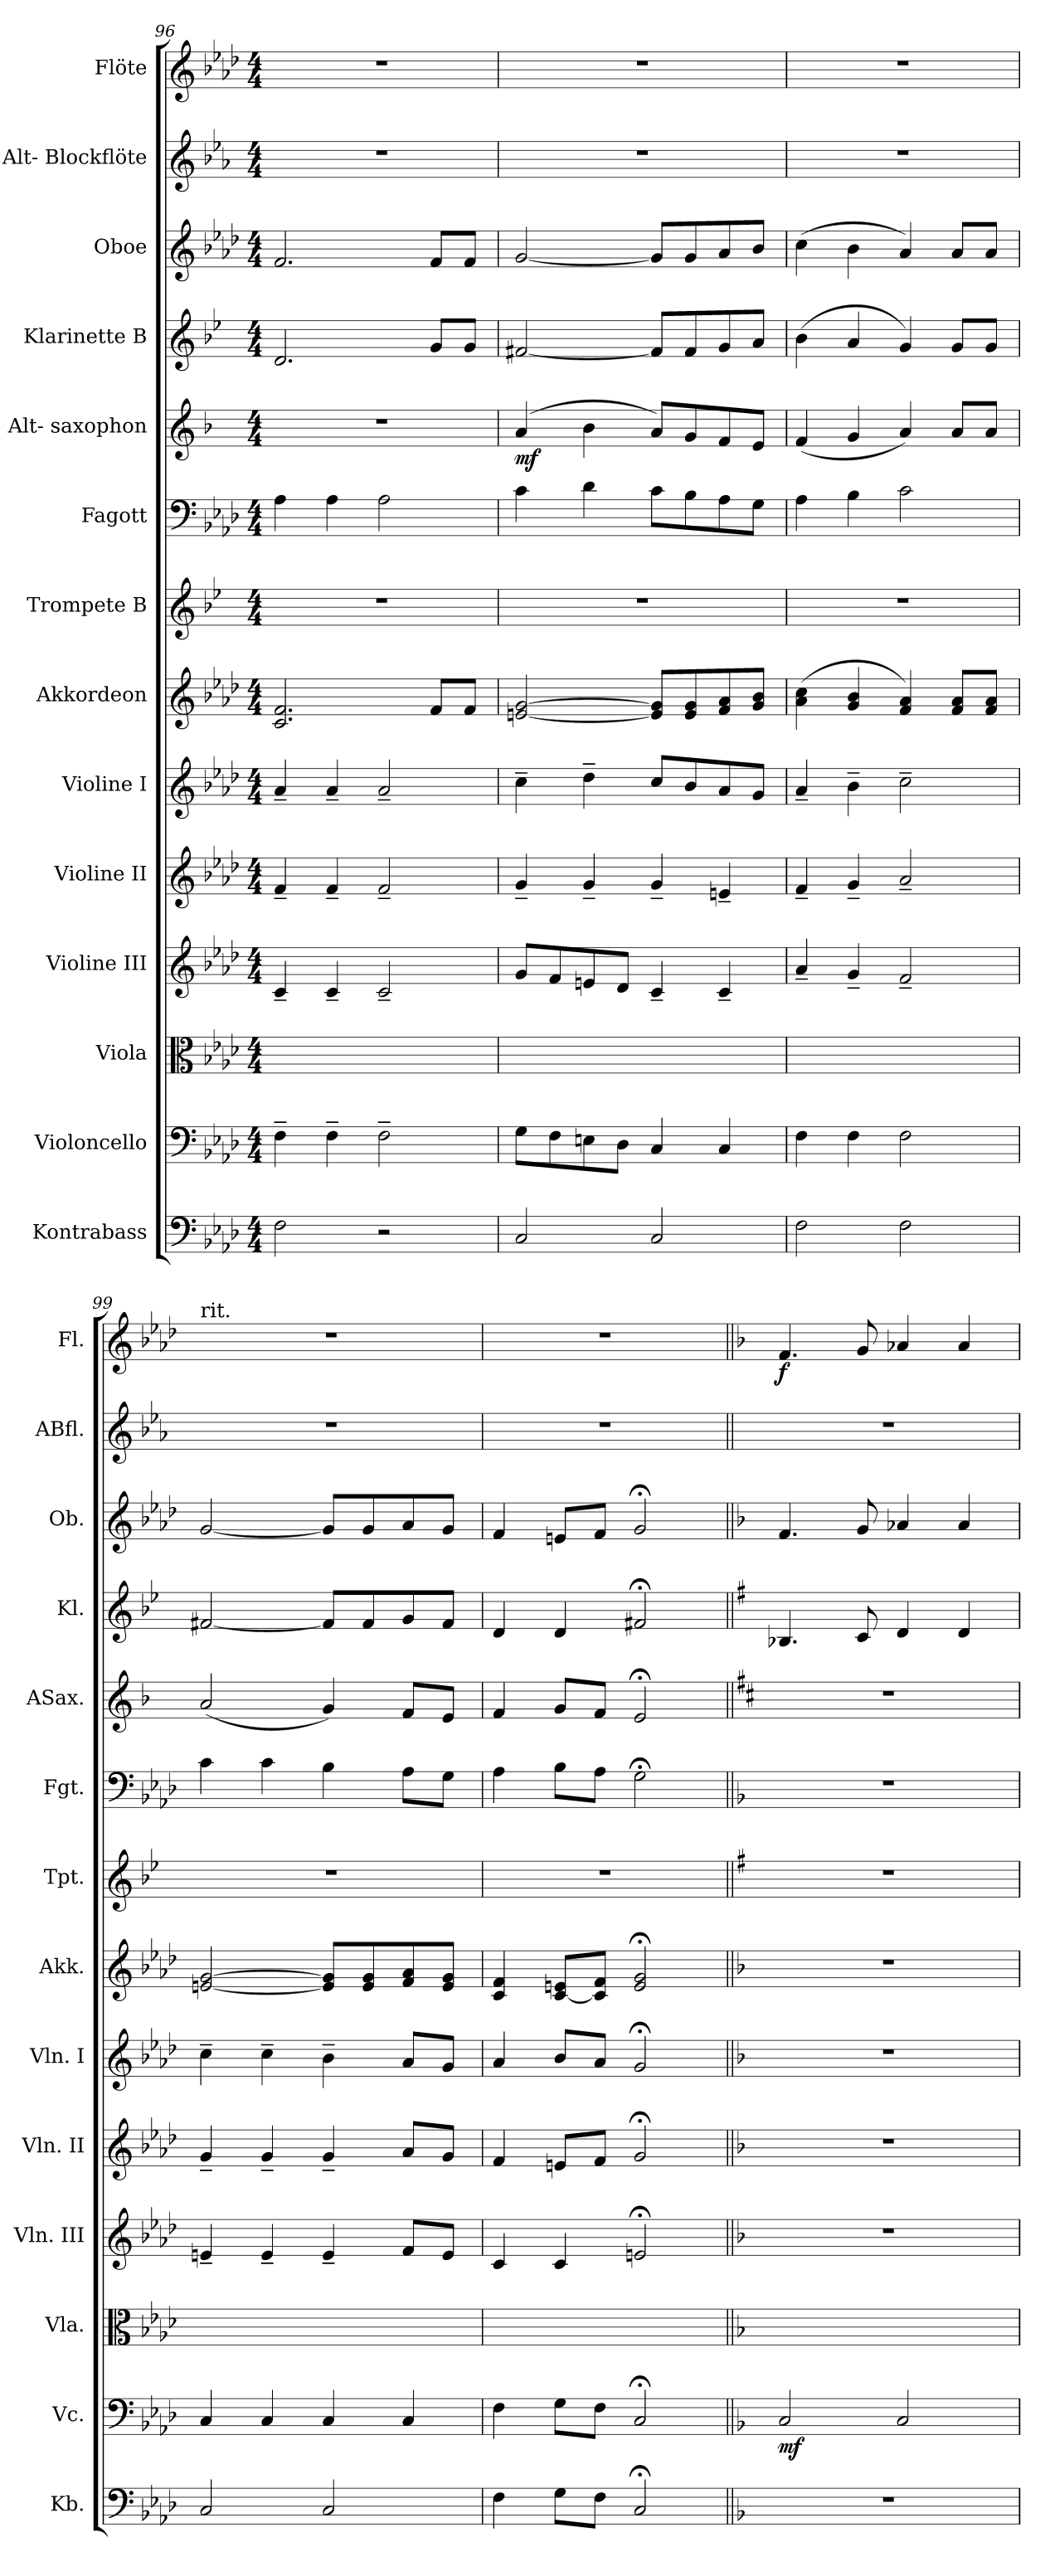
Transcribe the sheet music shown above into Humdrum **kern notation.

**kern	**kern	**dynam	**kern	**kern	**kern	**kern	**kern	**kern	**kern	**kern	**dynam	**kern	**kern	**kern	**kern	**dynam
*part14	*part13	*part13	*part12	*part11	*part10	*part9	*part8	*part7	*part6	*part5	*part5	*part4	*part3	*part2	*part1	*part1
*staff14	*staff13	*staff13	*staff12	*staff11	*staff10	*staff9	*staff8	*staff7	*staff6	*staff5	*staff5	*staff4	*staff3	*staff2	*staff1	*staff1
*I"Kontrabass	*I"Violoncello	*	*I"Viola	*I"Violine III	*I"Violine II	*I"Violine I	*I"Akkordeon	*I"Trompete B	*I"Fagott	*I"Alt- saxophon	*	*I"Klarinette B	*I"Oboe	*I"Alt- Blockflöte	*I"Flöte	*
*I'Kb.	*I'Vc.	*	*I'Vla.	*I'Vln. III	*I'Vln. II	*I'Vln. I	*I'Akk.	*I'Tpt.	*I'Fgt.	*I'ASax.	*	*I'Kl.	*I'Ob.	*I'ABfl.	*I'Fl.	*
*clefF4	*clefF4	*	*clefC3	*clefG2	*clefG2	*clefG2	*clefG2	*clefG2	*clefF4	*clefG2	*	*clefG2	*clefG2	*clefG2	*clefG2	*
*ITrd7c12	*	*	*	*	*	*	*	*ITrd1c2	*	*ITrd5c9	*	*ITrd1c2	*	*ITrd-3c-5	*	*
*k[b-e-a-d-]	*k[b-e-a-d-]	*	*k[b-e-a-d-]	*k[b-e-a-d-]	*k[b-e-a-d-]	*k[b-e-a-d-]	*k[b-e-a-d-]	*k[b-e-a-d-]	*k[b-e-a-d-]	*k[b-e-a-d-]	*	*k[b-e-a-d-]	*k[b-e-a-d-]	*k[b-e-a-d-]	*k[b-e-a-d-]	*
*f:	*f:	*	*f:	*f:	*f:	*f:	*f:	*f:	*f:	*f:	*	*f:	*f:	*f:	*f:	*
*M4/4	*M4/4	*	*M4/4	*M4/4	*M4/4	*M4/4	*M4/4	*M4/4	*M4/4	*M4/4	*	*M4/4	*M4/4	*M4/4	*M4/4	*
=96	=96	=96	=96	=96	=96	=96	=96	=96	=96	=96	=96	=96	=96	=96	=96	=96
2FFi\	4F~i\	.	4c~i\yy	4c~i/	4f~i/	4a-~i/	2.ci/ 2.fi	1r	4A-i\	1r	.	2.ci/	2.fi/	1r	1r	.
.	4F~i\	.	4c~i\yy	4c~i/	4f~i/	4a-~i/	.	.	4A-i\	.	.	.	.	.	.	.
2r	2F~i\	.	2c~i\yy	2c~i/	2f~i/	2a-~i/	.	.	2A-i\	.	.	.	.	.	.	.
.	.	.	.	.	.	.	8fi/L	.	.	.	.	8fi/L	8fi/L	.	.	.
.	.	.	.	.	.	.	8fi/J	.	.	.	.	8fi/J	8fi/J	.	.	.
=97	=97	=97	=97	=97	=97	=97	=97	=97	=97	=97	=97	=97	=97	=97	=97	=97
2CCi/	8Gi\L	.	8gi\Lyy	8gi/L	4g~i/	4cc~i\	[<2eni/ [>2gi	1r	4ci\	(4ci/	mf	[<2eni/	[<2gi/	1r	1r	.
.	8Fi\	.	8fi\yy	8fi/	.	.	.	.	.	.	.	.	.	.	.	.
.	8Eni\	.	8eni\yy	8eni/	4g~i/	4dd-~i\	.	.	4d-i\	4d-i\	.	.	.	.	.	.
.	8D-i\J	.	8d-i\Jyy	8d-i/J	.	.	.	.	.	.	.	.	.	.	.	.
2CCi/	4Ci/	.	4c~i\yy	4c~i/	4g~i/	8cci/L	8ei/] 8gi]L	.	8ci\L	8ci/L)	.	8ei/L]	8gi/L]	.	.	.
.	.	.	.	.	.	8b-i/	8ei/ 8gi	.	8B-i\	8B-i/	.	8ei/	8gi/	.	.	.
.	4Ci/	.	4c~i\yy	4c~i/	4en~i/	8a-i/	8fi/ 8a-i	.	8A-i\	8A-i/	.	8fi/	8a-i/	.	.	.
.	.	.	.	.	.	8gi/J	8gi/ 8b-iJ	.	8Gi\J	8Gi/J	.	8gi/J	8b-i/J	.	.	.
=98	=98	=98	=98	=98	=98	=98	=98	=98	=98	=98	=98	=98	=98	=98	=98	=98
2FFi\	4Fi\	.	4a-~i\yy	4a-~i/	4f~i/	4a-~i/	(4a-i\ 4cci	1r	4A-i\	(4A-i/	.	(4a-i\	(4cci\	1r	1r	.
.	4Fi\	.	4g~i\yy	4g~i/	4g~i/	4b-~i\	4gi/ 4b-i	.	4B-i\	4B-i/	.	4gi/	4b-i\	.	.	.
2FFi\	2Fi\	.	2f~i\yy	2f~i/	2a-~i/	2cc~i\	4fi/ 4a-i)	.	2ci\	4ci/)	.	4fi/)	4a-i/)	.	.	.
.	.	.	.	.	.	.	8fi/ 8a-iL	.	.	8ci/L	.	8fi/L	8a-i/L	.	.	.
.	.	.	.	.	.	.	8fi/ 8a-iJ	.	.	8ci/J	.	8fi/J	8a-i/J	.	.	.
=99	=99	=99	=99	=99	=99	=99	=99	=99	=99	=99	=99	=99	=99	=99	=99	=99
!	!	!	!	!	!	!	!	!	!	!	!	!	!	!	!LO:TX:t=rit.	!
2CCi/	4Ci/	.	4en~i\yy	4en~i/	4g~i/	4cc~i\	[<2eni/ [>2gi	1r	4ci\	(2ci/	.	[<2eni/	[<2gi/	1r	1r	.
.	4Ci/	.	4e~i\yy	4e~i/	4g~i/	4cc~i\	.	.	4ci\	.	.	.	.	.	.	.
2CCi/	4Ci/	.	4e~i\yy	4e~i/	4g~i/	4b-~i\	8ei/] 8gi]L	.	4B-i\	4B-i/)	.	8ei/L]	8gi/L]	.	.	.
.	.	.	.	.	.	.	8ei/ 8gi	.	.	.	.	8ei/	8gi/	.	.	.
.	4Ci/	.	8fi\Lyy	8fi/L	8a-i/L	8a-i/L	8fi/ 8a-i	.	8A-i\L	8A-i/L	.	8fi/	8a-i/	.	.	.
.	.	.	8ei\Jyy	8ei/J	8gi/J	8gi/J	8ei/ 8giJ	.	8Gi\J	8Gi/J	.	8ei/J	8gi/J	.	.	.
!!LO:PB:g=z
=100	=100	=100	=100	=100	=100	=100	=100	=100	=100	=100	=100	=100	=100	=100	=100	=100
4FFi\	4Fi\	.	4ci\yy	4ci/	4fi/	4a-i/	4ci/ 4fi	1r	4A-i\	4A-i/	.	4ci/	4fi/	1r	1r	.
8GGi\L	8Gi\L	.	4ci\yy	4ci/	8eni/L	8b-i/L	[<8ci/ 8eniL	.	8B-i\L	8B-i/L	.	4ci/	8eni/L	.	.	.
8FFi\J	8Fi\J	.	.	.	8fi/J	8a-i/J	8ci/] 8fiJ	.	8A-i\J	8A-i/J	.	.	8fi/J	.	.	.
2CC;i/	2C;i/	.	2en;i\yy	2en;i/	2g;i/	2g;i/	2ei/; 2gi;	.	2G;i\	2G;i/	.	2en;i/	2g;i/	.	.	.
=101||	=101||	=101||	=101||	=101||	=101||	=101||	=101||	=101||	=101||	=101||	=101||	=101||	=101||	=101||	=101||	=101||
*k[b-]	*k[b-]	*	*k[b-]	*k[b-]	*k[b-]	*k[b-]	*k[b-]	*k[b-]	*k[b-]	*k[b-]	*	*k[b-]	*k[b-]	*k[b-]	*k[b-]	*
*F:	*F:	*	*F:	*F:	*F:	*F:	*F:	*F:	*F:	*F:	*	*F:	*F:	*F:	*F:	*
1r	2Ci/	mf	1ryy	1r	1r	1r	1r	1r	1r	1r	.	4.A-Xi/	4.fi/	1r	4.fi/	f
.	.	.	.	.	.	.	.	.	.	.	.	8B-i/	8gi/	.	8gi/	.
.	2Ci/	.	.	.	.	.	.	.	.	.	.	4ci/	4a-Xi/	.	4a-Xi/	.
.	.	.	.	.	.	.	.	.	.	.	.	4ci/	4a-i/	.	4a-i/	.
=	=	=	=	=	=	=	=	=	=	=	=	=	=	=	=	=
*-	*-	*-	*-	*-	*-	*-	*-	*-	*-	*-	*-	*-	*-	*-	*-	*-
